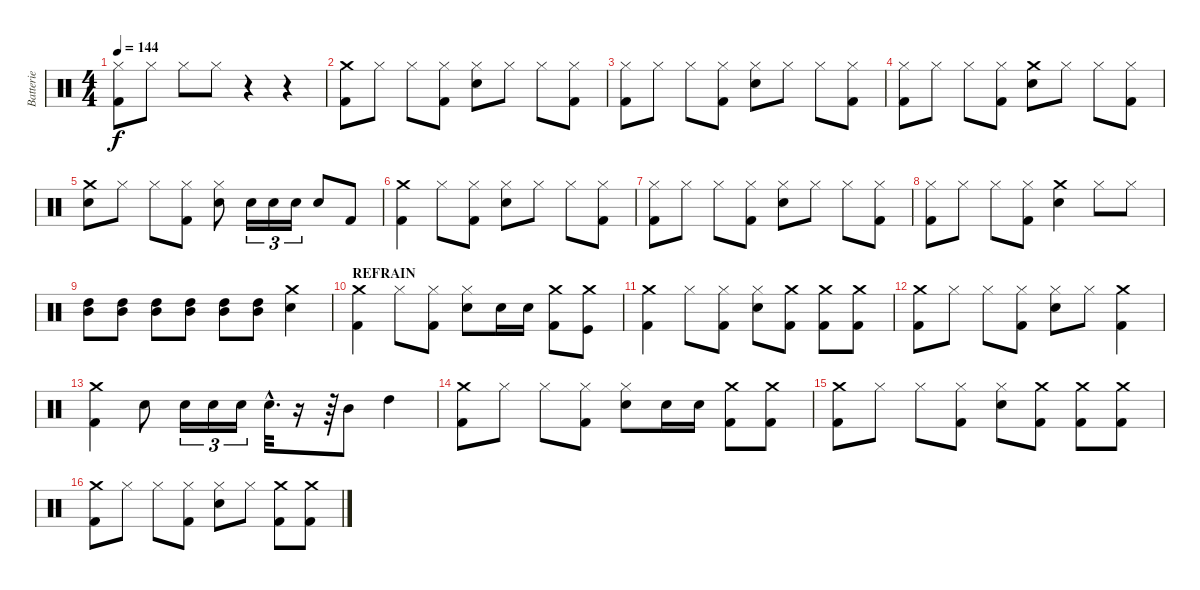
\track ("Batterie" "Batterie") {instrument percussion}
\staff {score}
\articulation defaults
\ts (4 4)
\tempo 144
\clef neutral
\ks c
("Hi-Hat (closed)" "Kick (hit) 2").8{dy f} "Hi-Hat (closed)".8 "Hi-Hat (closed)".8 "Hi-Hat (closed)".8 r.4 r.4 |
("Kick (hit) 2" "Crash medium (hit)").8 "Hi-Hat (closed)".8 "Hi-Hat (closed)".8 ("Kick (hit) 2" "Hi-Hat (closed)").8 ("Snare (hit) 2" "Hi-Hat (closed)").8 "Hi-Hat (closed)".8 "Hi-Hat (closed)".8 ("Kick (hit) 2" "Hi-Hat (closed)").8 |
("Hi-Hat (closed)" "Kick (hit) 2").8 "Hi-Hat (closed)".8 "Hi-Hat (closed)".8 ("Kick (hit) 2" "Hi-Hat (closed)").8 ("Snare (hit) 2" "Hi-Hat (closed)").8 "Hi-Hat (closed)".8 "Hi-Hat (closed)".8 ("Kick (hit) 2" "Hi-Hat (closed)").8 |
("Hi-Hat (closed)" "Kick (hit) 2").8 "Hi-Hat (closed)".8 "Hi-Hat (closed)".8 ("Kick (hit) 2" "Hi-Hat (closed)").8 ("Crash medium (hit)" "Snare (hit) 2").8 "Hi-Hat (closed)".8 "Hi-Hat (closed)".8 ("Kick (hit) 2" "Hi-Hat (closed)").8 |
("Snare (hit) 2" "Crash medium (hit)").8 "Hi-Hat (closed)".8 "Hi-Hat (closed)".8 ("Kick (hit) 2" "Hi-Hat (closed)").8 ("Snare (hit) 2" "Hi-Hat (closed)").8 "Snare (hit) 2".16{tu (3 2)} "Snare (hit) 2".16{tu (3 2)} "Snare (hit) 2".16{tu (3 2)} "Snare (hit) 2".8 "Kick (hit) 2".8 |
("Kick (hit) 2" "Crash medium (hit)").4 "Hi-Hat (closed)".8 ("Kick (hit) 2" "Hi-Hat (closed)").8 ("Snare (hit) 2" "Hi-Hat (closed)").8 "Hi-Hat (closed)".8 "Hi-Hat (closed)".8 ("Kick (hit) 2" "Hi-Hat (closed)").8 |
("Kick (hit) 2" "Hi-Hat (closed)").8 "Hi-Hat (closed)".8 "Hi-Hat (closed)".8 ("Kick (hit) 2" "Hi-Hat (closed)").8 ("Snare (hit) 2" "Hi-Hat (closed)").8 "Hi-Hat (closed)".8 "Hi-Hat (closed)".8 ("Kick (hit) 2" "Hi-Hat (closed)").8 |
("Hi-Hat (closed)" "Kick (hit) 2").8 "Hi-Hat (closed)".8 "Hi-Hat (closed)".8 ("Kick (hit) 2" "Hi-Hat (closed)").8 ("Crash medium (hit)" "Snare (hit) 2").4 "Hi-Hat (closed)".8 "Hi-Hat (closed)".8 |
("High Tom (hit)" "Mid Tom (hit)").8 ("Mid Tom (hit)" "High Tom (hit)").8 ("Mid Tom (hit)" "High Tom (hit)").8 ("Mid Tom (hit)" "High Tom (hit)").8 ("Mid Tom (hit)" "High Tom (hit)").8 ("Mid Tom (hit)" "High Tom (hit)").8 ("Snare (hit) 2" "Crash medium (hit)").4 |
\section ("" "REFRAIN")
("Crash medium (hit)" "Kick (hit) 2").4 "Hi-Hat (closed)".8 ("Kick (hit) 2" "Hi-Hat (closed)").8 ("Snare (hit) 2" "Hi-Hat (closed)").8 "Snare (hit) 2".16 "Snare (hit) 2".16 ("Crash medium (hit)" "Kick (hit) 2").8 ("Crash medium (hit)" "Kick (hit)").8 |
("Kick (hit) 2" "Crash medium (hit)").4 "Hi-Hat (closed)".8 ("Kick (hit) 2" "Hi-Hat (closed)").8 ("Hi-Hat (closed)" "Snare (hit) 2").8 ("Kick (hit) 2" "Crash medium (hit)").8 ("Kick (hit) 2" "Crash medium (hit)").8 ("Kick (hit) 2" "Crash medium (hit)").8 |
("Kick (hit) 2" "Crash medium (hit)").8 "Hi-Hat (closed)".8 "Hi-Hat (closed)".8 ("Kick (hit) 2" "Hi-Hat (closed)").8 ("Snare (hit) 2" "Hi-Hat (closed)").8 "Hi-Hat (closed)".8 ("Kick (hit) 2" "Crash medium (hit)").4 |
("Kick (hit) 2" "Crash medium (hit)").4 "Snare (hit) 2".8 "Snare (hit) 2".16{tu (3 2)} "Snare (hit) 2".16{tu (3 2)} "Snare (hit) 2".16{tu (3 2)} "Snare (hit) 2"{hac}.32{d} r.16 r.64 "Mid Tom (hit)".8 "High Tom (hit)".4 |
("Kick (hit) 2" "Crash medium (hit)").8 "Hi-Hat (closed)".8 "Hi-Hat (closed)".8 ("Kick (hit) 2" "Hi-Hat (closed)").8 ("Snare (hit) 2" "Hi-Hat (closed)").8 "Snare (hit) 2".16 "Snare (hit) 2".16 ("Kick (hit) 2" "Crash medium (hit)").8 ("Kick (hit) 2" "Crash medium (hit)").8 |
("Kick (hit) 2" "Crash medium (hit)").8 "Hi-Hat (closed)".8 "Hi-Hat (closed)".8 ("Kick (hit) 2" "Hi-Hat (closed)").8 ("Snare (hit) 2" "Hi-Hat (closed)").8 ("Kick (hit) 2" "Crash medium (hit)").8 ("Kick (hit) 2" "Crash medium (hit)").8 ("Kick (hit) 2" "Crash medium (hit)").8 |
("Kick (hit) 2" "Crash medium (hit)").8 "Hi-Hat (closed)".8 "Hi-Hat (closed)".8 ("Kick (hit) 2" "Hi-Hat (closed)").8 ("Snare (hit) 2" "Hi-Hat (closed)").8 "Hi-Hat (closed)".8 ("Kick (hit) 2" "Crash medium (hit)").8 ("Kick (hit) 2" "Crash medium (hit)").8
